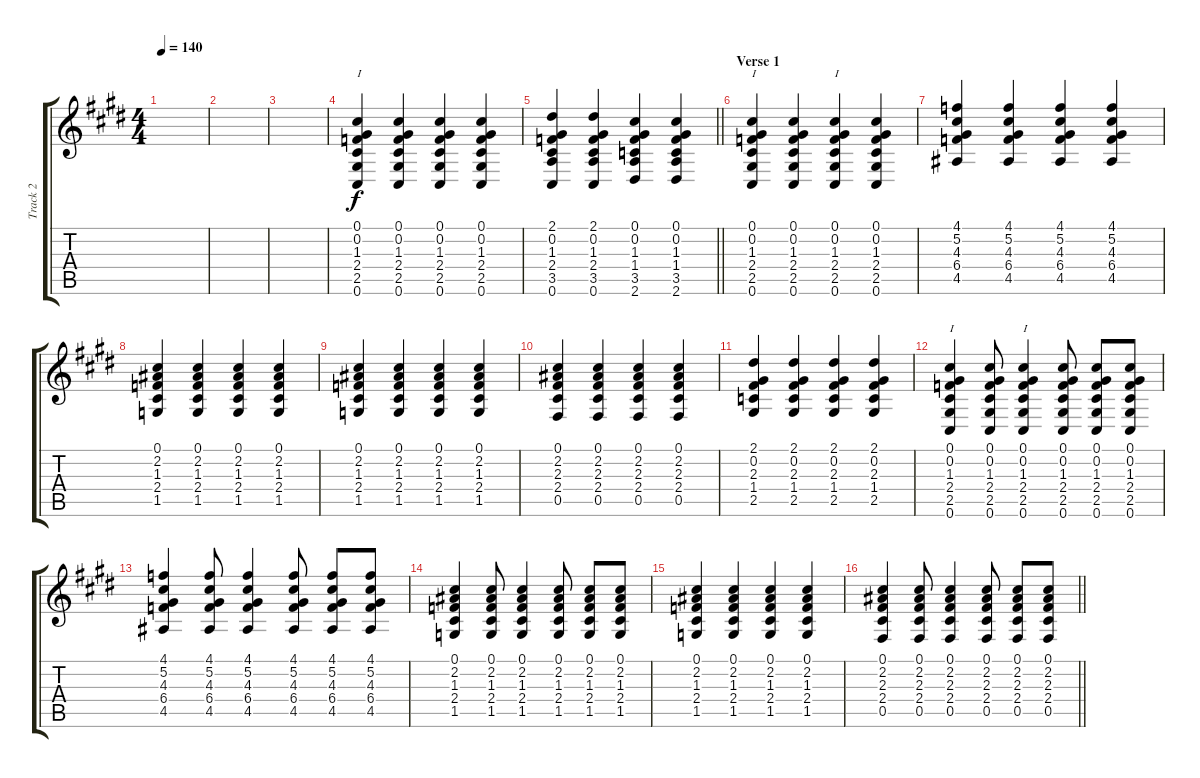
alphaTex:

\track ("Track 2" "Track 2") {instrument electricguitarjazz}
\staff {score tabs}
\tuning (Db4 Ab3 E3 B2 Gb2 Db2) {hide}
\ts (4 4)
\tempo 140
\clef g2
\ks e
|
|
|
(0.1 0.2 1.3 2.4 2.5 0.6).4{txt "I"} (0.1 0.2 1.3 2.4 2.5 0.6).4 (0.1 0.2 1.3 2.4 2.5 0.6).4 (0.1 0.2 1.3 2.4 2.5 0.6).4 |
\barLineRight lightlight
(2.1 0.2 1.3 2.4 3.5 0.6).4 (2.1 0.2 1.3 2.4 3.5 0.6).4 (0.1 0.2 1.3 1.4 3.5 2.6).4 (0.1 0.2 1.3 1.4 3.5 2.6).4 |
\section ("" "Verse 1")
(0.1 0.2 1.3 2.4 2.5 0.6).4{txt "I"} (0.1 0.2 1.3 2.4 2.5 0.6).4 (0.1 0.2 1.3 2.4 2.5 0.6).4{txt "I"} (0.1 0.2 1.3 2.4 2.5 0.6).4 |
(4.1 5.2 4.3 6.4 4.5).4 (4.1 5.2 4.3 6.4 4.5).4 (4.1 5.2 4.3 6.4 4.5).4 (4.1 5.2 4.3 6.4 4.5).4 |
(0.1 2.2 1.3 2.4 1.5).4 (0.1 2.2 1.3 2.4 1.5).4 (0.1 2.2 1.3 2.4 1.5).4 (0.1 2.2 1.3 2.4 1.5).4 |
(0.1 2.2 1.3 2.4 1.5).4 (0.1 2.2 1.3 2.4 1.5).4 (0.1 2.2 1.3 2.4 1.5).4 (0.1 2.2 1.3 2.4 1.5).4 |
(0.1 2.2 2.3 2.4 0.5).4 (0.1 2.2 2.3 2.4 0.5).4 (0.1 2.2 2.3 2.4 0.5).4 (0.1 2.2 2.3 2.4 0.5).4 |
(2.1 0.2 2.3 1.4 2.5).4 (2.1 0.2 2.3 1.4 2.5).4 (2.1 0.2 2.3 1.4 2.5).4 (2.1 0.2 2.3 1.4 2.5).4 |
(0.1 0.2 1.3 2.4 2.5 0.6).4{txt "I"} (0.1 0.2 1.3 2.4 2.5 0.6).8 (0.1 0.2 1.3 2.4 2.5 0.6).4{txt "I"} (0.1 0.2 1.3 2.4 2.5 0.6).8 (0.1 0.2 1.3 2.4 2.5 0.6).8 (0.1 0.2 1.3 2.4 2.5 0.6).8 |
(4.1 5.2 4.3 6.4 4.5).4 (4.1 5.2 4.3 6.4 4.5).8 (4.1 5.2 4.3 6.4 4.5).4 (4.1 5.2 4.3 6.4 4.5).8 (4.1 5.2 4.3 6.4 4.5).8 (4.1 5.2 4.3 6.4 4.5).8 |
(0.1 2.2 1.3 2.4 1.5).4 (0.1 2.2 1.3 2.4 1.5).8 (0.1 2.2 1.3 2.4 1.5).4 (0.1 2.2 1.3 2.4 1.5).8 (0.1 2.2 1.3 2.4 1.5).8 (0.1 2.2 1.3 2.4 1.5).8 |
(0.1 2.2 1.3 2.4 1.5).4 (0.1 2.2 1.3 2.4 1.5).4 (0.1 2.2 1.3 2.4 1.5).4 (0.1 2.2 1.3 2.4 1.5).4 |
\barLineRight lightlight
(0.1 2.2 2.3 2.4 0.5).4 (0.1 2.2 2.3 2.4 0.5).8 (0.1 2.2 2.3 2.4 0.5).4 (0.1 2.2 2.3 2.4 0.5).8 (0.1 2.2 2.3 2.4 0.5).8 (0.1 2.2 2.3 2.4 0.5).8
